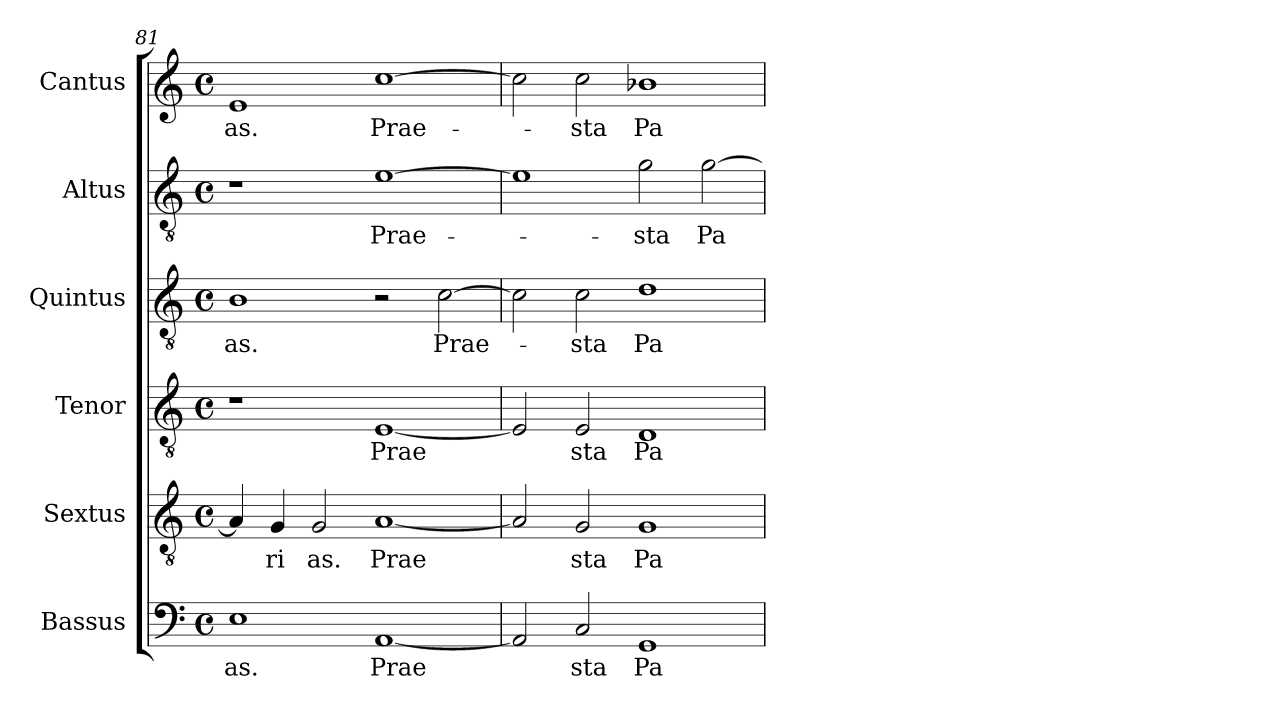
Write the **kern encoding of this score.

**kern	**text	**kern	**text	**kern	**text	**kern	**text	**kern	**text	**kern	**text
*part6	*part6	*part5	*part5	*part4	*part4	*part3	*part3	*part2	*part2	*part1	*part1
*staff6	*staff6	*staff5	*staff5	*staff4	*staff4	*staff3	*staff3	*staff2	*staff2	*staff1	*staff1
*I"Bassus	*	*I"Sextus	*	*I"Tenor	*	*I"Quintus	*	*I"Altus	*	*I"Cantus	*
!!LO:LB:g=z
*clefF4	*	*clefGv2	*	*clefGv2	*	*clefGv2	*	*clefGv2	*	*clefG2	*
*M4/4	*	*M4/4	*	*M4/4	*	*M4/4	*	*M4/4	*	*M4/4	*
*met(c)	*	*met(c)	*	*met(c)	*	*met(c)	*	*met(c)	*	*met(c)	*
=81	=81	=81	=81	=81	=81	=81	=81	=81	=81	=81	=81
!	!LO:LY:b:cj	!	!	!	!	!	!LO:LY:b:cj	!	!	!	!LO:LY:b:cj
1E	-as.	4A/]	.	1r	.	1B	as.	1r	.	1e	as.
!	!	!	!LO:LY:b:cj	!	!	!	!	!	!	!	!
.	.	4G/	ri	.	.	.	.	.	.	.	.
!	!	!	!LO:LY:b:cj	!	!	!	!	!	!	!	!
.	.	2G/	as.	.	.	.	.	.	.	.	.
!	!LO:LY:b	!	!LO:LY:b	!	!LO:LY:b	!	!	!	!LO:LY:b	!	!LO:LY:b
[<1AA	Prae	[<1A	Prae	[<1E	Prae	2r	.	[>1e	Prae-	[>1cc	Prae-
!	!	!	!	!	!	!	!LO:LY:b	!	!	!	!
.	.	.	.	.	.	[>2c\	Prae-	.	.	.	.
=82	=82	=82	=82	=82	=82	=82	=82	=82	=82	=82	=82
2AA/]	.	2A/]	.	2E/]	.	2c\]	.	1e]	.	2cc\]	.
!	!LO:LY:b:cj	!	!LO:LY:b:cj	!	!LO:LY:b:cj	!	!LO:LY:b:cj	!	!	!	!LO:LY:b:cj
2C/	sta	2G/	sta	2E/	sta	2c\	-sta	.	.	2cc\	-sta
!	!LO:LY:b:cj	!	!LO:LY:b:cj	!	!LO:LY:b:cj	!	!LO:LY:b:cj	!	!LO:LY:b:cj	!	!LO:LY:b:cj
1GG	Pa	1G	Pa	1D	Pa	1d	Pa-	2g\	-sta	1b-X	Pa-
!	!	!	!	!	!	!	!	!	!LO:LY:b	!	!
.	.	.	.	.	.	.	.	[>2g\	Pa-	.	.
=	=	=	=	=	=	=	=	=	=	=	=
*-	*-	*-	*-	*-	*-	*-	*-	*-	*-	*-	*-
